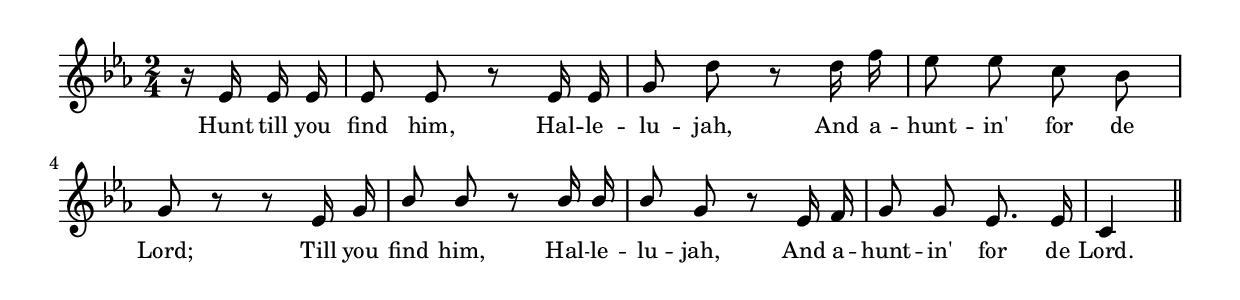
% 018.ly - Score sheet for "Hunting for the Lord."
% Copyright (C) 2007  Marcus Brinkmann <marcus@gnu.org>
%
% This score sheet is free software; you can redistribute it and/or
% modify it under the terms of the Creative Commons Legal Code
% Attribution-ShareALike as published by Creative Commons; either
% version 2.0 of the License, or (at your option) any later version.
%
% This score sheet is distributed in the hope that it will be useful,
% but WITHOUT ANY WARRANTY; without even the implied warranty of
% MERCHANTABILITY or FITNESS FOR A PARTICULAR PURPOSE.  See the
% Creative Commons Legal Code Attribution-ShareALike for more details.
%
% You should have received a copy of the Creative Commons Legal Code
% Attribution-ShareALike along with this score sheet; if not, write to
% Creative Commons, 543 Howard Street, 5th Floor,
% San Francisco, CA 94105-3013  United States

\version "2.21.0"

%\header
%{
%  title = "Hunting for the Lord."
%  composer = "trad."
%}

melody =
<<
  \context Voice
  {
    \set Staff.midiInstrument = "acoustic grand"
    \override Staff.VerticalAxisGroup.minimum-Y-extent = #'(0 . 0)
	
    \autoBeamOff
    
    \time 2/4
    \clef violin
    %% Could also be C major with blue note on 3rd and 7th.
    \key c \minor

    {
      \partial 4 r16 es' es' es' |
      es'8 es' r es'16 es' | g'8 d'' r d''16 f'' |
      es''8 es'' c'' bes' | g'8 r r es'16 g' |
      \override Stem.neutral-direction = #1
      bes'8 bes' r bes'16 bes' | bes'8 g' r es'16 f' |
      g'8 g' es'8. es'16 | c'4 \bar "||"
    }
  }
  \new Lyrics
  \lyricsto "" {
    \override LyricText.font-size = #0
    \override StanzaNumber.font-size = #-1

    Hunt till you find him, Hal -- le -- lu -- jah,
    And a -- hunt -- in' for de Lord;
    Till you find him, Hal -- le -- lu -- jah,
    And a -- hunt -- in' for de Lord.
  }
>>


\score
{
  \new Staff { \melody }

  \layout { indent = 0.0 }
}

\score
{
  \new Staff { \unfoldRepeats \melody }

% Tempo is about 4=100 to 4=120.
  
  \midi {
    \tempo 4 = 100
    }


}
